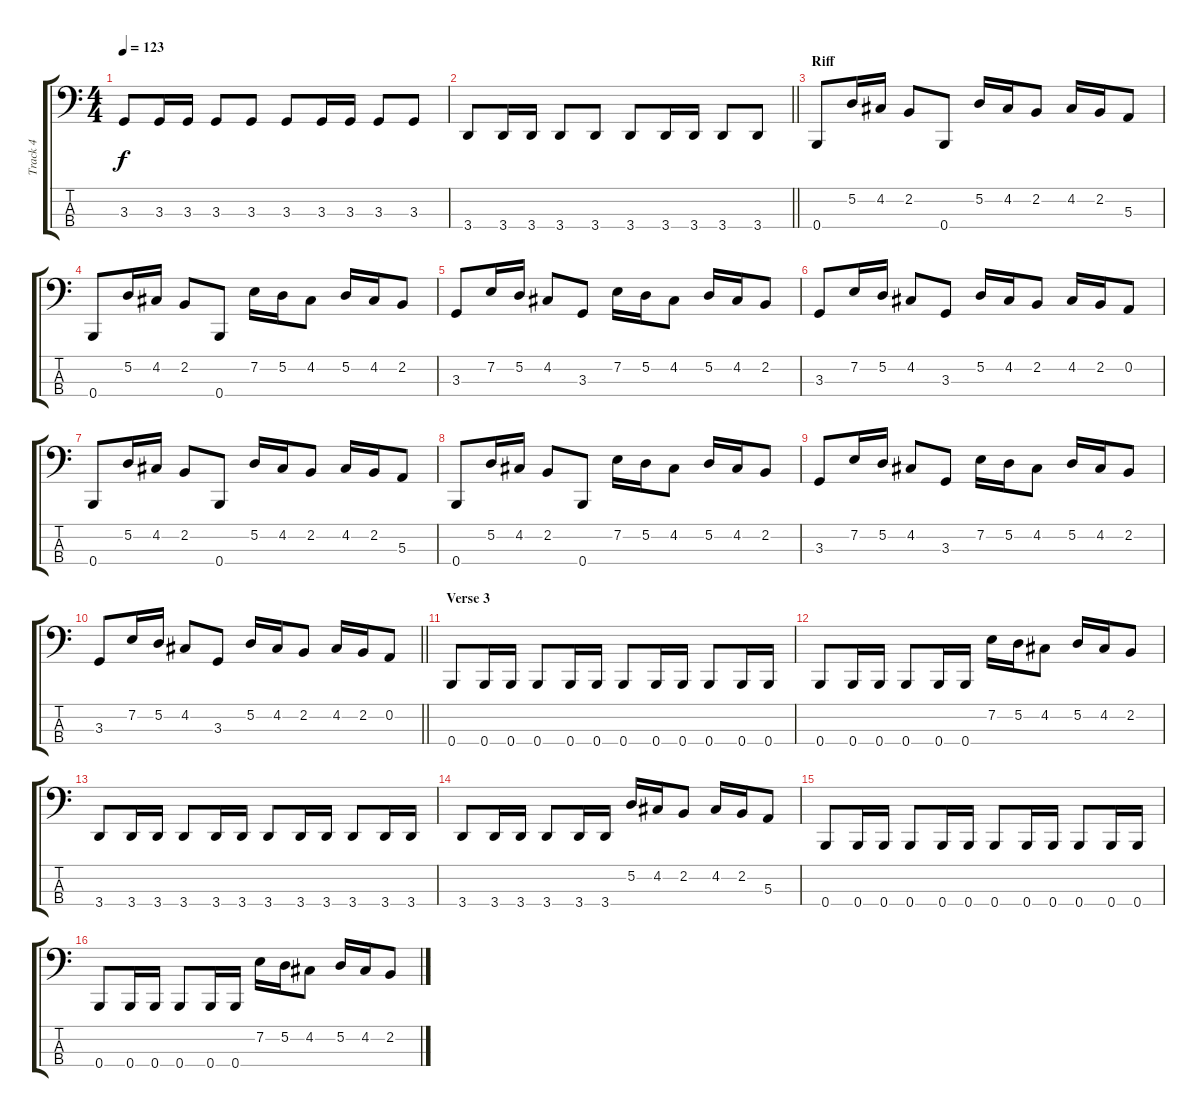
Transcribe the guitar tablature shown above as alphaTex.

\track ("Track 4" "Track 4") {instrument electricbassfinger}
\staff {score tabs}
\tuning (D2 A1 E1 B0) {hide}
\ts (4 4)
\tempo 123
\clef f4
\ks c
3.3.8{dy f} 3.3.16 3.3.16 3.3.8 3.3.8 3.3.8 3.3.16 3.3.16 3.3.8 3.3.8 |
\barLineRight lightlight
3.4.8 3.4.16 3.4.16 3.4.8 3.4.8 3.4.8 3.4.16 3.4.16 3.4.8 3.4.8 |
\section ("" "Riff")
0.4.8 5.2.16 4.2.16 2.2.8 0.4.8 5.2.16 4.2.16 2.2.8 4.2.16 2.2.16 5.3.8 |
0.4.8 5.2.16 4.2.16 2.2.8 0.4.8 7.2.16 5.2.16 4.2.8 5.2.16 4.2.16 2.2.8 |
3.3.8 7.2.16 5.2.16 4.2.8 3.3.8 7.2.16 5.2.16 4.2.8 5.2.16 4.2.16 2.2.8 |
3.3.8 7.2.16 5.2.16 4.2.8 3.3.8 5.2.16 4.2.16 2.2.8 4.2.16 2.2.16 0.2.8 |
0.4.8 5.2.16 4.2.16 2.2.8 0.4.8 5.2.16 4.2.16 2.2.8 4.2.16 2.2.16 5.3.8 |
0.4.8 5.2.16 4.2.16 2.2.8 0.4.8 7.2.16 5.2.16 4.2.8 5.2.16 4.2.16 2.2.8 |
3.3.8 7.2.16 5.2.16 4.2.8 3.3.8 7.2.16 5.2.16 4.2.8 5.2.16 4.2.16 2.2.8 |
\barLineRight lightlight
3.3.8 7.2.16 5.2.16 4.2.8 3.3.8 5.2.16 4.2.16 2.2.8 4.2.16 2.2.16 0.2.8 |
\section ("" "Verse 3")
0.4.8 0.4.16 0.4.16 0.4.8 0.4.16 0.4.16 0.4.8 0.4.16 0.4.16 0.4.8 0.4.16 0.4.16 |
0.4.8 0.4.16 0.4.16 0.4.8 0.4.16 0.4.16 7.2.16 5.2.16 4.2.8 5.2.16 4.2.16 2.2.8 |
3.4.8 3.4.16 3.4.16 3.4.8 3.4.16 3.4.16 3.4.8 3.4.16 3.4.16 3.4.8 3.4.16 3.4.16 |
3.4.8 3.4.16 3.4.16 3.4.8 3.4.16 3.4.16 5.2.16 4.2.16 2.2.8 4.2.16 2.2.16 5.3.8 |
0.4.8 0.4.16 0.4.16 0.4.8 0.4.16 0.4.16 0.4.8 0.4.16 0.4.16 0.4.8 0.4.16 0.4.16 |
0.4.8 0.4.16 0.4.16 0.4.8 0.4.16 0.4.16 7.2.16 5.2.16 4.2.8 5.2.16 4.2.16 2.2.8
